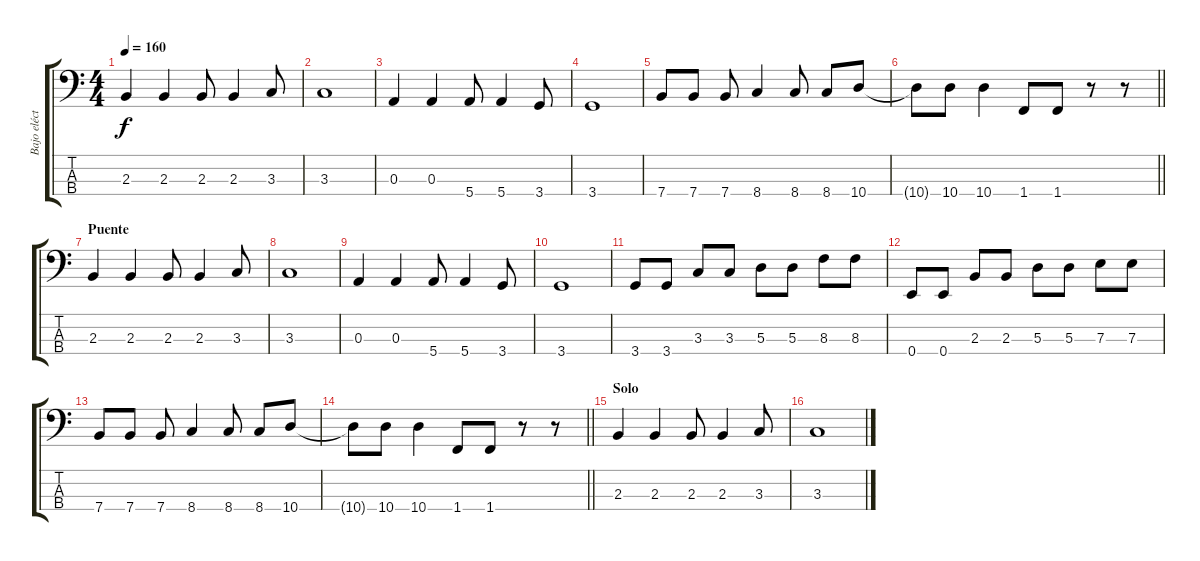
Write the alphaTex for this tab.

\track ("Bajo eléctrico" "Bajo eléct") {instrument electricbassfinger}
\staff {score tabs}
\tuning (G2 D2 A1 E1) {hide}
\ts (4 4)
\tempo 160
\clef f4
\ks c
2.3.4{dy f} 2.3.4 2.3.8 2.3.4 3.3.8 |
3.3.1 |
0.3.4 0.3.4 5.4.8 5.4.4 3.4.8 |
3.4.1 |
7.4.8 7.4.8 7.4.8 8.4.4 8.4.8 8.4.8 10.4.8 |
\barLineRight lightlight
10.4{t}.8 10.4.8 10.4.4 1.4.8 1.4.8 r.8 r.8 |
\section ("" "Puente")
2.3.4 2.3.4 2.3.8 2.3.4 3.3.8 |
3.3.1 |
0.3.4 0.3.4 5.4.8 5.4.4 3.4.8 |
3.4.1 |
3.4.8 3.4.8 3.3.8 3.3.8 5.3.8 5.3.8 8.3.8 8.3.8 |
0.4.8 0.4.8 2.3.8 2.3.8 5.3.8 5.3.8 7.3.8 7.3.8 |
7.4.8 7.4.8 7.4.8 8.4.4 8.4.8 8.4.8 10.4.8 |
\barLineRight lightlight
10.4{t}.8 10.4.8 10.4.4 1.4.8 1.4.8 r.8 r.8 |
\section ("" "Solo")
2.3.4 2.3.4 2.3.8 2.3.4 3.3.8 |
3.3.1
